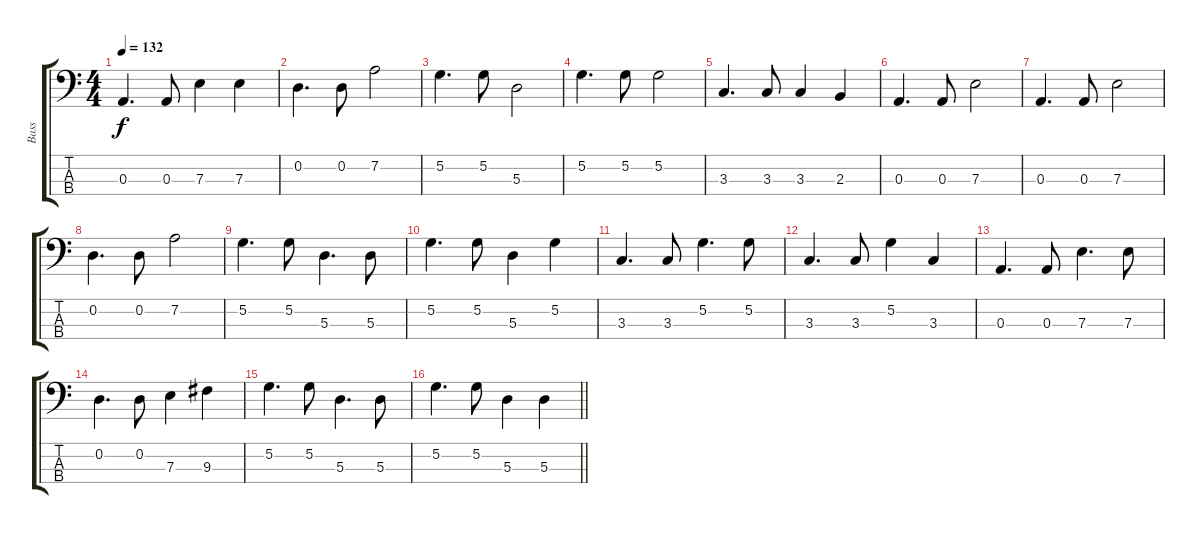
\track ("Bass" "Bass") {instrument electricbassfinger}
\staff {score tabs}
\tuning (G2 D2 A1 E1) {hide}
\ts (4 4)
\tempo 132
\clef f4
\ks c
0.3.4{d dy f} 0.3.8 7.3.4 7.3.4 |
0.2.4{d} 0.2.8 7.2.2 |
5.2.4{d} 5.2.8 5.3.2 |
5.2.4{d} 5.2.8 5.2.2 |
3.3.4{d} 3.3.8 3.3.4 2.3.4 |
0.3.4{d} 0.3.8 7.3.2 |
0.3.4{d} 0.3.8 7.3.2 |
0.2.4{d} 0.2.8 7.2.2 |
5.2.4{d} 5.2.8 5.3.4{d} 5.3.8 |
5.2.4{d} 5.2.8 5.3.4 5.2.4 |
3.3.4{d} 3.3.8 5.2.4{d} 5.2.8 |
3.3.4{d} 3.3.8 5.2.4 3.3.4 |
0.3.4{d} 0.3.8 7.3.4{d} 7.3.8 |
0.2.4{d} 0.2.8 7.3.4 9.3.4 |
5.2.4{d} 5.2.8 5.3.4{d} 5.3.8 |
\barLineRight lightlight
5.2.4{d} 5.2.8 5.3.4 5.3.4
